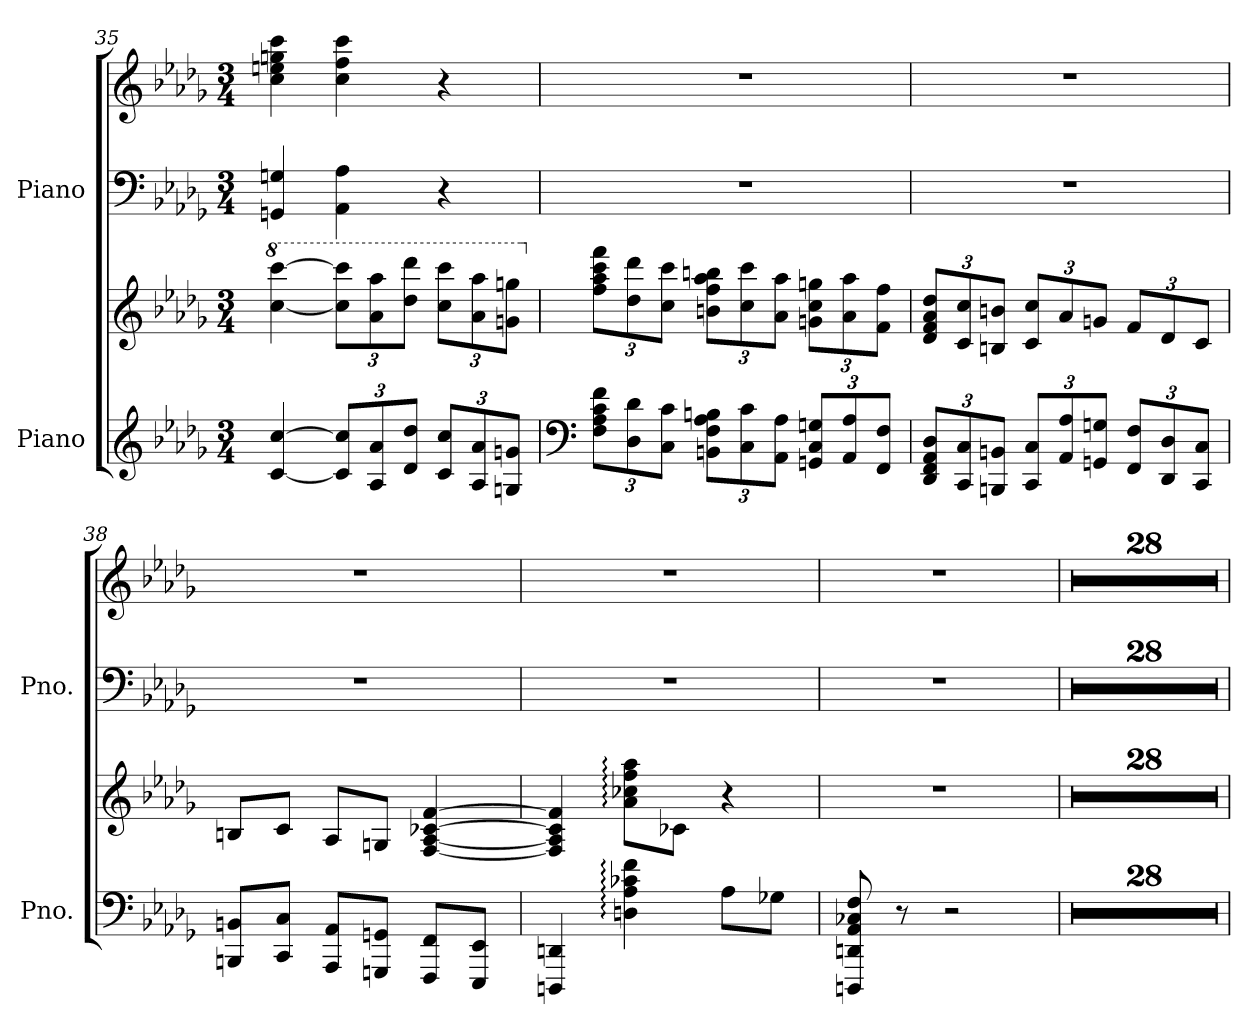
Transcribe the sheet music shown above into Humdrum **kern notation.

**kern	**kern	**kern	**kern
*part2	*part2	*part1	*part1
*staff4	*staff3	*staff2	*staff1
*I"Piano	*	*I"Piano	*
*I'Pno.	*	*I'Pno.	*
*clefG2	*clefG2	*clefF4	*clefG2
*k[b-e-a-d-g-]	*k[b-e-a-d-g-]	*k[b-e-a-d-g-]	*k[b-e-a-d-g-]
*M3/4	*M3/4	*M3/4	*M3/4
*	*8va	*	*
=35	=35	=35	=35
[4c/ [4cc/	[4ccc\ [4cccc\	4GGn/ 4Gn/	4cc\ 4een\ 4ggn\ 4ccc\
*Xbrackettup	*Xbrackettup	*	*
12c/] 12cc/]L	12ccc\] 12cccc\]L	4AA-\ 4A-\	4cc\ 4ff\ 4ccc\
12A-/ 12a-/	12aa-\ 12aaa-\	.	.
12d-/ 12dd-/J	12ddd-\ 12dddd-\J	.	.
12c/ 12cc/L	12ccc\ 12cccc\L	4r	4r
12A-/ 12a-/	12aa-\ 12aaa-\	.	.
12Gn/ 12gn/J	12ggn\ 12gggn\J	.	.
=36	=36	=36	=36
*clefF4	*	*	*
*	*X8va	*	*
12F\ 12A-\ 12c\ 12f\L	12ff\ 12aa-\ 12ccc\ 12fff\L	2.r	2.r
12D-\ 12d-\	12dd-\ 12ddd-\	.	.
12C\ 12c\J	12cc\ 12ccc\J	.	.
12BBn\ 12F\ 12A-\ 12Bn\L	12bn\ 12ff\ 12aa-\ 12bbn\L	.	.
12C\ 12c\	12cc\ 12ccc\	.	.
12AA-\ 12A-\J	12a-\ 12aa-\J	.	.
12GGn/ 12C/ 12Gn/L	12gn\ 12cc\ 12ggn\L	.	.
12AA-/ 12A-/	12a-\ 12aa-\	.	.
12FF/ 12F/J	12f\ 12ff\J	.	.
!!LO:PB:g=z
=37	=37	=37	=37
12DD-/ 12FF/ 12AA-/ 12D-/L	12d-/ 12f/ 12a-/ 12dd-/L	2.r	2.r
12CC/ 12C/	12c/ 12cc/	.	.
12BBBn/ 12BBn/J	12Bn/ 12bn/J	.	.
12CC/ 12C/L	12c/ 12cc/L	.	.
12AA-/ 12A-/	12a-/	.	.
12GGn/ 12Gn/J	12gn/J	.	.
12FF/ 12F/L	12f/L	.	.
12DD-/ 12D-/	12d-/	.	.
12CC/ 12C/J	12c/J	.	.
=38	=38	=38	=38
8BBBn/ 8BBn/L	8Bn/L	2.r	2.r
8CC/ 8C/J	8c/J	.	.
8AAA-/ 8AA-/L	8A-/L	.	.
8GGGn/ 8GGn/J	8Gn/J	.	.
8FFF/ 8FF/L	[4F/ [4A-/ [4c-X/ [4f/	.	.
8EEE-/ 8EE-/J	.	.	.
=39	=39	=39	=39
4DDDn/ 4DDn/	4F/] 4A-/] 4c-/] 4f/]	2.r	2.r
4Dn\: 4A-\: 4c-X\: 4f\:	8a-\: 8cc-X\: 8ff\: 8aa-\:L	.	.
.	8c-X\J	.	.
8A-\L	4r	.	.
8G-X\J	.	.	.
=40	=40	=40	=40
8DDDn/ 8DDn/ 8AA-/ 8C-X/ 8F/	2.r	2.r	2.r
8r	.	.	.
2r	.	.	.
=41	=41	=41	=41
2.r	2.r	2.r	2.r
=42	=42	=42	=42
2.r	2.r	2.r	2.r
!!LO:LB:g=z
=43	=43	=43	=43
2.r	2.r	2.r	2.r
=44	=44	=44	=44
2.r	2.r	2.r	2.r
=45	=45	=45	=45
2.r	2.r	2.r	2.r
=46	=46	=46	=46
2.r	2.r	2.r	2.r
=47	=47	=47	=47
2.r	2.r	2.r	2.r
=48	=48	=48	=48
2.r	2.r	2.r	2.r
=49	=49	=49	=49
2.r	2.r	2.r	2.r
=50	=50	=50	=50
2.r	2.r	2.r	2.r
=51	=51	=51	=51
2.r	2.r	2.r	2.r
=52	=52	=52	=52
2.r	2.r	2.r	2.r
=53	=53	=53	=53
2.r	2.r	2.r	2.r
=54	=54	=54	=54
2.r	2.r	2.r	2.r
=55	=55	=55	=55
2.r	2.r	2.r	2.r
=56	=56	=56	=56
2.r	2.r	2.r	2.r
=57	=57	=57	=57
2.r	2.r	2.r	2.r
=58	=58	=58	=58
2.r	2.r	2.r	2.r
!!LO:LB:g=z
=59	=59	=59	=59
2.r	2.r	2.r	2.r
=60	=60	=60	=60
2.r	2.r	2.r	2.r
=61	=61	=61	=61
2.r	2.r	2.r	2.r
=62	=62	=62	=62
2.r	2.r	2.r	2.r
=63	=63	=63	=63
2.r	2.r	2.r	2.r
=64	=64	=64	=64
2.r	2.r	2.r	2.r
=65	=65	=65	=65
2.r	2.r	2.r	2.r
=66	=66	=66	=66
2.r	2.r	2.r	2.r
=67	=67	=67	=67
2.r	2.r	2.r	2.r
=68	=68	=68	=68
2.r	2.r	2.r	2.r
=	=	=	=
*-	*-	*-	*-
